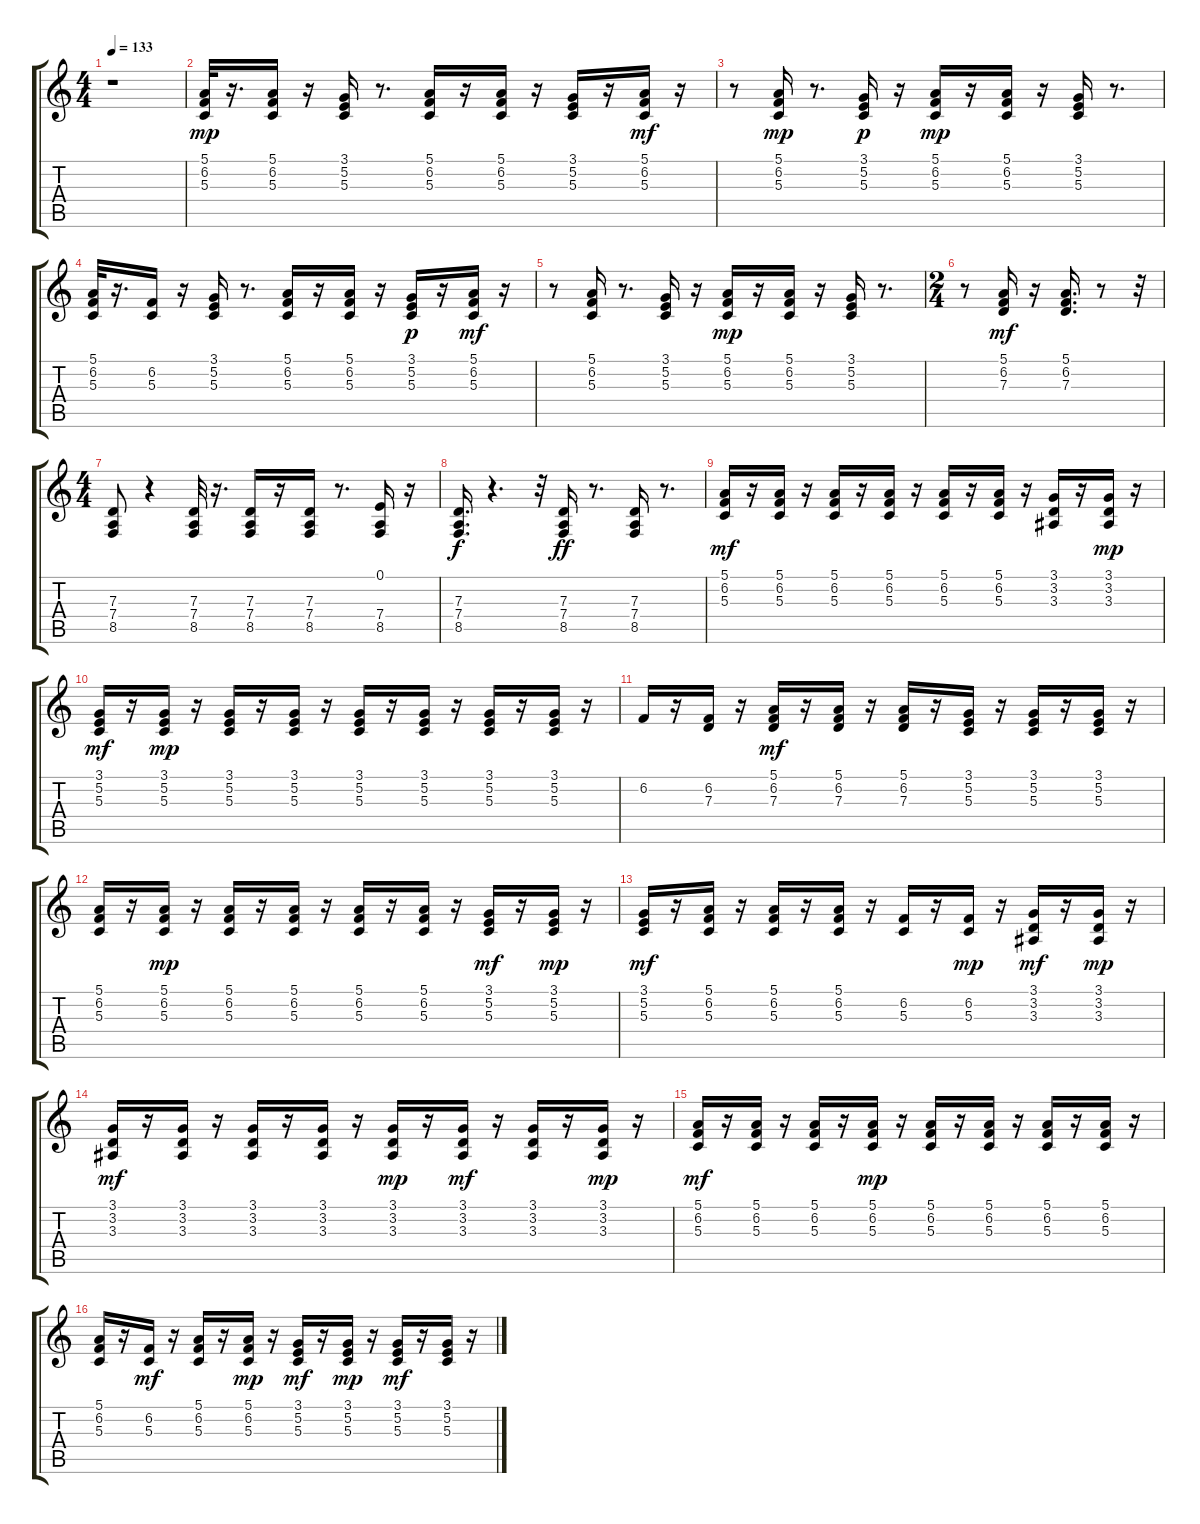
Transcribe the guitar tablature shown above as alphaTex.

\track "" {instrument brightacousticpiano}
\staff {score tabs}
\tuning (E4 B3 G3 D3 A2 E2) {hide}
\ts (4 4)
\tempo 133
\clef g2
\ks c
r.1{dy mp} |
(5.1 6.2 5.3).32 r.16{d} (5.1 6.2 5.3).16 r.16 (3.1 5.2 5.3).16 r.8{d} (5.1 6.2 5.3).16 r.16 (5.1 6.2 5.3).16 r.16 (3.1 5.2 5.3).16 r.16 (5.1 6.2 5.3).16{dy mf} r.16 |
r.8 (5.1 6.2 5.3).16{dy mp} r.8{d} (3.1 5.2 5.3).16{dy p} r.16 (5.1 6.2 5.3).16{dy mp} r.16 (5.1 6.2 5.3).16 r.16 (3.1 5.2 5.3).16 r.8{d} |
(5.1 6.2 5.3).32 r.16{d} (6.2 5.3).16 r.16 (3.1 5.2 5.3).16 r.8{d} (5.1 6.2 5.3).16 r.16 (5.1 6.2 5.3).16 r.16 (3.1 5.2 5.3).16{dy p} r.16 (5.1 6.2 5.3).16{dy mf} r.16 |
r.8 (5.1 6.2 5.3).16 r.8{d} (3.1 5.2 5.3).16 r.16 (5.1 6.2 5.3).16{dy mp} r.16 (5.1 6.2 5.3).16 r.16 (3.1 5.2 5.3).16 r.8{d} |
\ts (2 4)
r.8 (5.1 6.2 7.3).16{dy mf} r.16 (5.1 6.2 7.3).16{d} r.8 r.32 |
\ts (4 4)
(7.3 7.4 8.5).8 r.4 (7.3 7.4 8.5).32 r.16{d} (7.3 7.4 8.5).16 r.16 (7.3 7.4 8.5).16 r.8{d} (0.1 7.4 8.5).16 r.16 |
(7.3 7.4 8.5).16{d dy f} r.4{d} r.32 (7.3 7.4 8.5).16{dy ff} r.8{d} (7.3 7.4 8.5).16 r.8{d} |
(5.1 6.2 5.3).16{dy mf} r.16 (5.1 6.2 5.3).16 r.16 (5.1 6.2 5.3).16 r.16 (5.1 6.2 5.3).16 r.16 (5.1 6.2 5.3).16 r.16 (5.1 6.2 5.3).16 r.16 (3.1 3.2 3.3).16 r.16 (3.1 3.2 3.3).16{dy mp} r.16 |
(3.1 5.2 5.3).16{dy mf} r.16 (3.1 5.2 5.3).16{dy mp} r.16 (3.1 5.2 5.3).16 r.16 (3.1 5.2 5.3).16 r.16 (3.1 5.2 5.3).16 r.16 (3.1 5.2 5.3).16 r.16 (3.1 5.2 5.3).16 r.16{txt ""} (3.1 5.2 5.3).16 r.16 |
6.2.16 r.16 (6.2 7.3).16 r.16 (5.1 6.2 7.3).16{dy mf} r.16 (5.1 6.2 7.3).16 r.16 (5.1 6.2 7.3).16 r.16 (3.1 5.2 5.3).16 r.16 (3.1 5.2 5.3).16 r.16 (3.1 5.2 5.3).16 r.16 |
(5.1 6.2 5.3).16 r.16 (5.1 6.2 5.3).16{dy mp} r.16 (5.1 6.2 5.3).16 r.16 (5.1 6.2 5.3).16 r.16 (5.1 6.2 5.3).16 r.16 (5.1 6.2 5.3).16 r.16 (3.1 5.2 5.3).16{dy mf} r.16 (3.1 5.2 5.3).16{dy mp} r.16 |
(3.1 5.2 5.3).16{dy mf} r.16 (5.1 6.2 5.3).16 r.16 (5.1 6.2 5.3).16 r.16 (5.1 6.2 5.3).16 r.16 (6.2 5.3).16 r.16 (6.2 5.3).16{dy mp} r.16 (3.1 3.2 3.3).16{dy mf} r.16 (3.1 3.2 3.3).16{dy mp} r.16 |
(3.1 3.2 3.3).16{dy mf} r.16 (3.1 3.2 3.3).16 r.16 (3.1 3.2 3.3).16 r.16 (3.1 3.2 3.3).16 r.16 (3.1 3.2 3.3).16{dy mp} r.16 (3.1 3.2 3.3).16{dy mf} r.16 (3.1 3.2 3.3).16 r.16 (3.1 3.2 3.3).16{dy mp} r.16 |
(5.1 6.2 5.3).16{dy mf} r.16 (5.1 6.2 5.3).16 r.16 (5.1 6.2 5.3).16 r.16 (5.1 6.2 5.3).16{dy mp} r.16 (5.1 6.2 5.3).16 r.16 (5.1 6.2 5.3).16 r.16 (5.1 6.2 5.3).16 r.16 (5.1 6.2 5.3).16 r.16 |
(5.1 6.2 5.3).16 r.16 (6.2 5.3).16{dy mf} r.16 (5.1 6.2 5.3).16 r.16 (5.1 6.2 5.3).16{dy mp} r.16 (3.1 5.2 5.3).16{dy mf} r.16 (3.1 5.2 5.3).16{dy mp} r.16 (3.1 5.2 5.3).16{dy mf} r.16 (3.1 5.2 5.3).16 r.16
